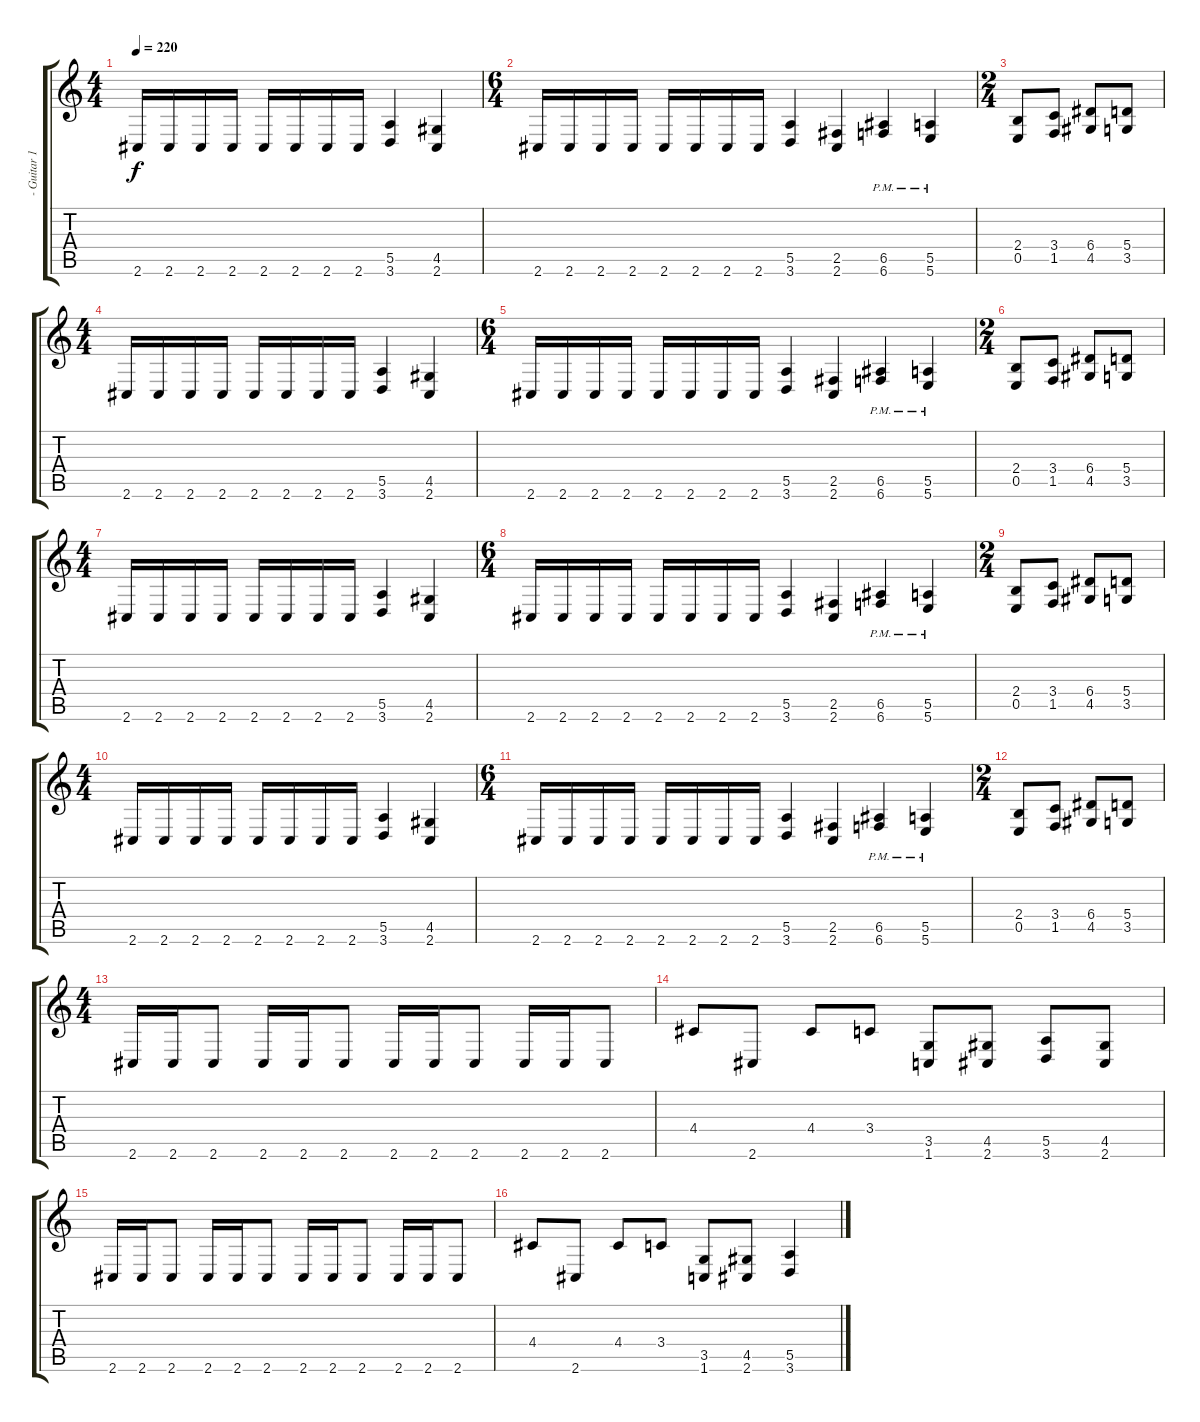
\track ("- Guitar 1 -" "- Guitar 1") {instrument distortionguitar}
\staff {score tabs}
\tuning (B3 Gb3 D3 A2 E2 B1) {hide}
\ts (4 4)
\tempo 220
\clef g2
\ks c
2.6.16{dy f instrument distortionguitar} 2.6.16 2.6.16 2.6.16 2.6.16 2.6.16 2.6.16 2.6.16 (5.5 3.6).4 (4.5 2.6).4 |
\ts (6 4)
2.6.16 2.6.16 2.6.16 2.6.16 2.6.16 2.6.16 2.6.16 2.6.16 (5.5 3.6).4 (2.5 2.6).4 (6.5{pm} 6.6{pm}).4 (5.5{pm} 5.6{pm}).4 |
\ts (2 4)
(2.4 0.5).8 (3.4 1.5).8 (6.4 4.5).8 (5.4 3.5).8 |
\ts (4 4)
2.6.16 2.6.16 2.6.16 2.6.16 2.6.16 2.6.16 2.6.16 2.6.16 (5.5 3.6).4 (4.5 2.6).4 |
\ts (6 4)
2.6.16 2.6.16 2.6.16 2.6.16 2.6.16 2.6.16 2.6.16 2.6.16 (5.5 3.6).4 (2.5 2.6).4 (6.5{pm} 6.6{pm}).4 (5.5{pm} 5.6{pm}).4 |
\ts (2 4)
(2.4 0.5).8 (3.4 1.5).8 (6.4 4.5).8 (5.4 3.5).8 |
\ts (4 4)
2.6.16 2.6.16 2.6.16 2.6.16 2.6.16 2.6.16 2.6.16 2.6.16 (5.5 3.6).4 (4.5 2.6).4 |
\ts (6 4)
2.6.16 2.6.16 2.6.16 2.6.16 2.6.16 2.6.16 2.6.16 2.6.16 (5.5 3.6).4 (2.5 2.6).4 (6.5{pm} 6.6{pm}).4 (5.5{pm} 5.6{pm}).4 |
\ts (2 4)
(2.4 0.5).8 (3.4 1.5).8 (6.4 4.5).8 (5.4 3.5).8 |
\ts (4 4)
2.6.16 2.6.16 2.6.16 2.6.16 2.6.16 2.6.16 2.6.16 2.6.16 (5.5 3.6).4 (4.5 2.6).4 |
\ts (6 4)
2.6.16 2.6.16 2.6.16 2.6.16 2.6.16 2.6.16 2.6.16 2.6.16 (5.5 3.6).4 (2.5 2.6).4 (6.5{pm} 6.6{pm}).4 (5.5{pm} 5.6{pm}).4 |
\ts (2 4)
(2.4 0.5).8 (3.4 1.5).8 (6.4 4.5).8 (5.4 3.5).8 |
\ts (4 4)
2.6.16 2.6.16 2.6.8 2.6.16 2.6.16 2.6.8 2.6.16 2.6.16 2.6.8 2.6.16 2.6.16 2.6.8 |
4.4.8 2.6.8 4.4.8 3.4.8 (3.5 1.6).8 (4.5 2.6).8 (5.5 3.6).8 (4.5 2.6).8 |
2.6.16 2.6.16 2.6.8 2.6.16 2.6.16 2.6.8 2.6.16 2.6.16 2.6.8 2.6.16 2.6.16 2.6.8 |
4.4.8 2.6.8 4.4.8 3.4.8 (3.5 1.6).8 (4.5 2.6).8 (5.5 3.6).4
